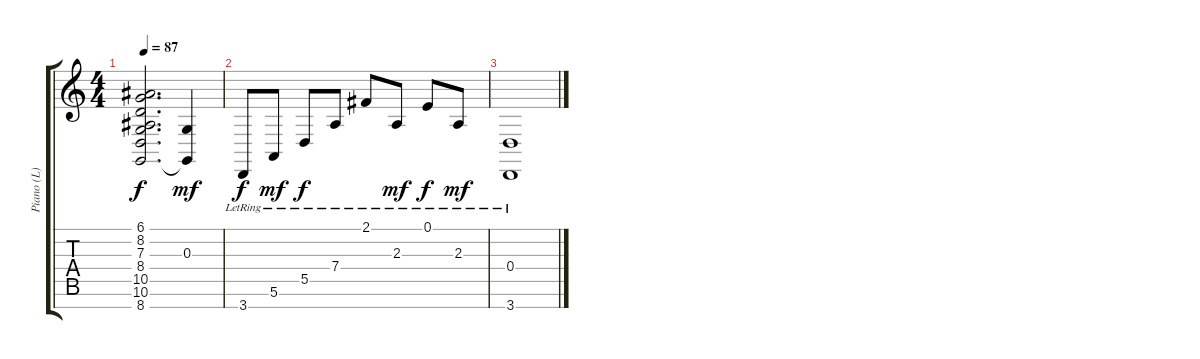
\track ("Piano (L)" "Piano (L)") {instrument acousticgrandpiano}
\staff {score tabs}
\tuning (E4 B3 G3 D3 A2 E2 B1) {hide}
\ts (4 4)
\tempo 87
\clef g2
\ks c
(6.1{t} 8.2{t} 7.3{t} 8.4{t} 10.5{t} 10.6{t} 8.7).2{d dy f} (0.3 8.7{t}).4{dy mf} |
3.7{lr}.8{dy f} 5.6{lr}.8{dy mf} 5.5{lr}.8{dy f} 7.4{lr}.8 2.1{lr}.8 2.3{lr}.8{dy mf} 0.1{lr}.8{dy f} 2.3{lr}.8{dy mf} |
(0.4{lr} 3.7{lr}).1
